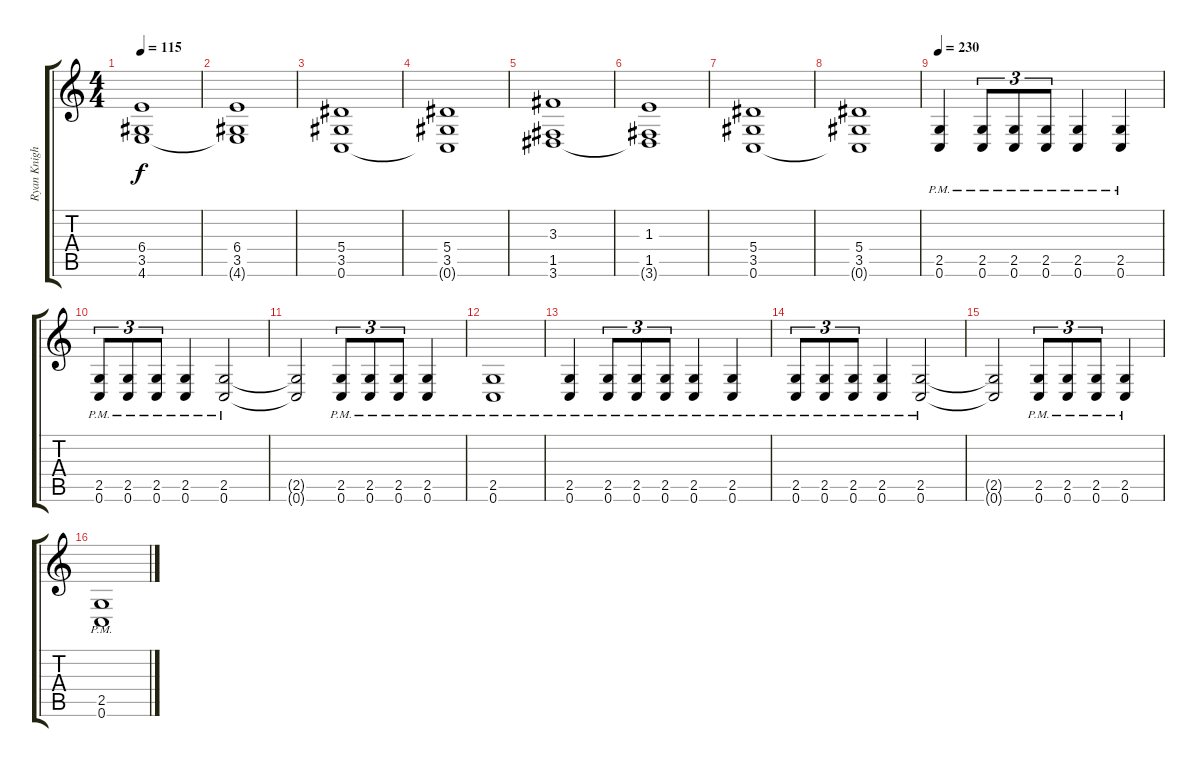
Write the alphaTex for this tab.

\track ("Ryan Knight" "Ryan Knigh") {instrument distortionguitar}
\staff {score tabs}
\tuning (C4 G3 Eb3 Bb2 F2 C2) {hide}
\ts (4 4)
\tempo 115
\clef g2
\ks c
(6.4 3.5 4.6).1{dy f} |
(6.4 3.5 4.6{t}).1 |
(5.4 3.5 0.6).1 |
(5.4 3.5 0.6{t}).1 |
(3.3 1.5 3.6).1 |
(1.3 1.5 3.6{t}).1 |
(5.4 3.5 0.6).1 |
(5.4 3.5 0.6{t}).1 |
\tempo 230
(2.5{pm} 0.6{pm}).4 (2.5{pm} 0.6{pm}).8{tu (3 2)} (2.5{pm} 0.6{pm}).8{tu (3 2)} (2.5{pm} 0.6{pm}).8{tu (3 2)} (2.5{pm} 0.6{pm}).4 (2.5{pm} 0.6{pm}).4 |
(2.5{pm} 0.6{pm}).8{tu (3 2)} (2.5{pm} 0.6{pm}).8{tu (3 2)} (2.5{pm} 0.6{pm}).8{tu (3 2)} (2.5{pm} 0.6{pm}).4 (2.5{pm} 0.6{pm}).2 |
(2.5{t} 0.6{t}).2 (2.5{pm} 0.6{pm}).8{tu (3 2)} (2.5{pm} 0.6{pm}).8{tu (3 2)} (2.5{pm} 0.6{pm}).8{tu (3 2)} (2.5{pm} 0.6{pm}).4 |
(2.5{pm} 0.6{pm}).1 |
(2.5{pm} 0.6{pm}).4 (2.5{pm} 0.6{pm}).8{tu (3 2)} (2.5{pm} 0.6{pm}).8{tu (3 2)} (2.5{pm} 0.6{pm}).8{tu (3 2)} (2.5{pm} 0.6{pm}).4 (2.5{pm} 0.6{pm}).4 |
(2.5{pm} 0.6{pm}).8{tu (3 2)} (2.5{pm} 0.6{pm}).8{tu (3 2)} (2.5{pm} 0.6{pm}).8{tu (3 2)} (2.5{pm} 0.6{pm}).4 (2.5{pm} 0.6{pm}).2 |
(2.5{t} 0.6{t}).2 (2.5{pm} 0.6{pm}).8{tu (3 2)} (2.5{pm} 0.6{pm}).8{tu (3 2)} (2.5{pm} 0.6{pm}).8{tu (3 2)} (2.5{pm} 0.6{pm}).4 |
(2.5{pm} 0.6{pm}).1
